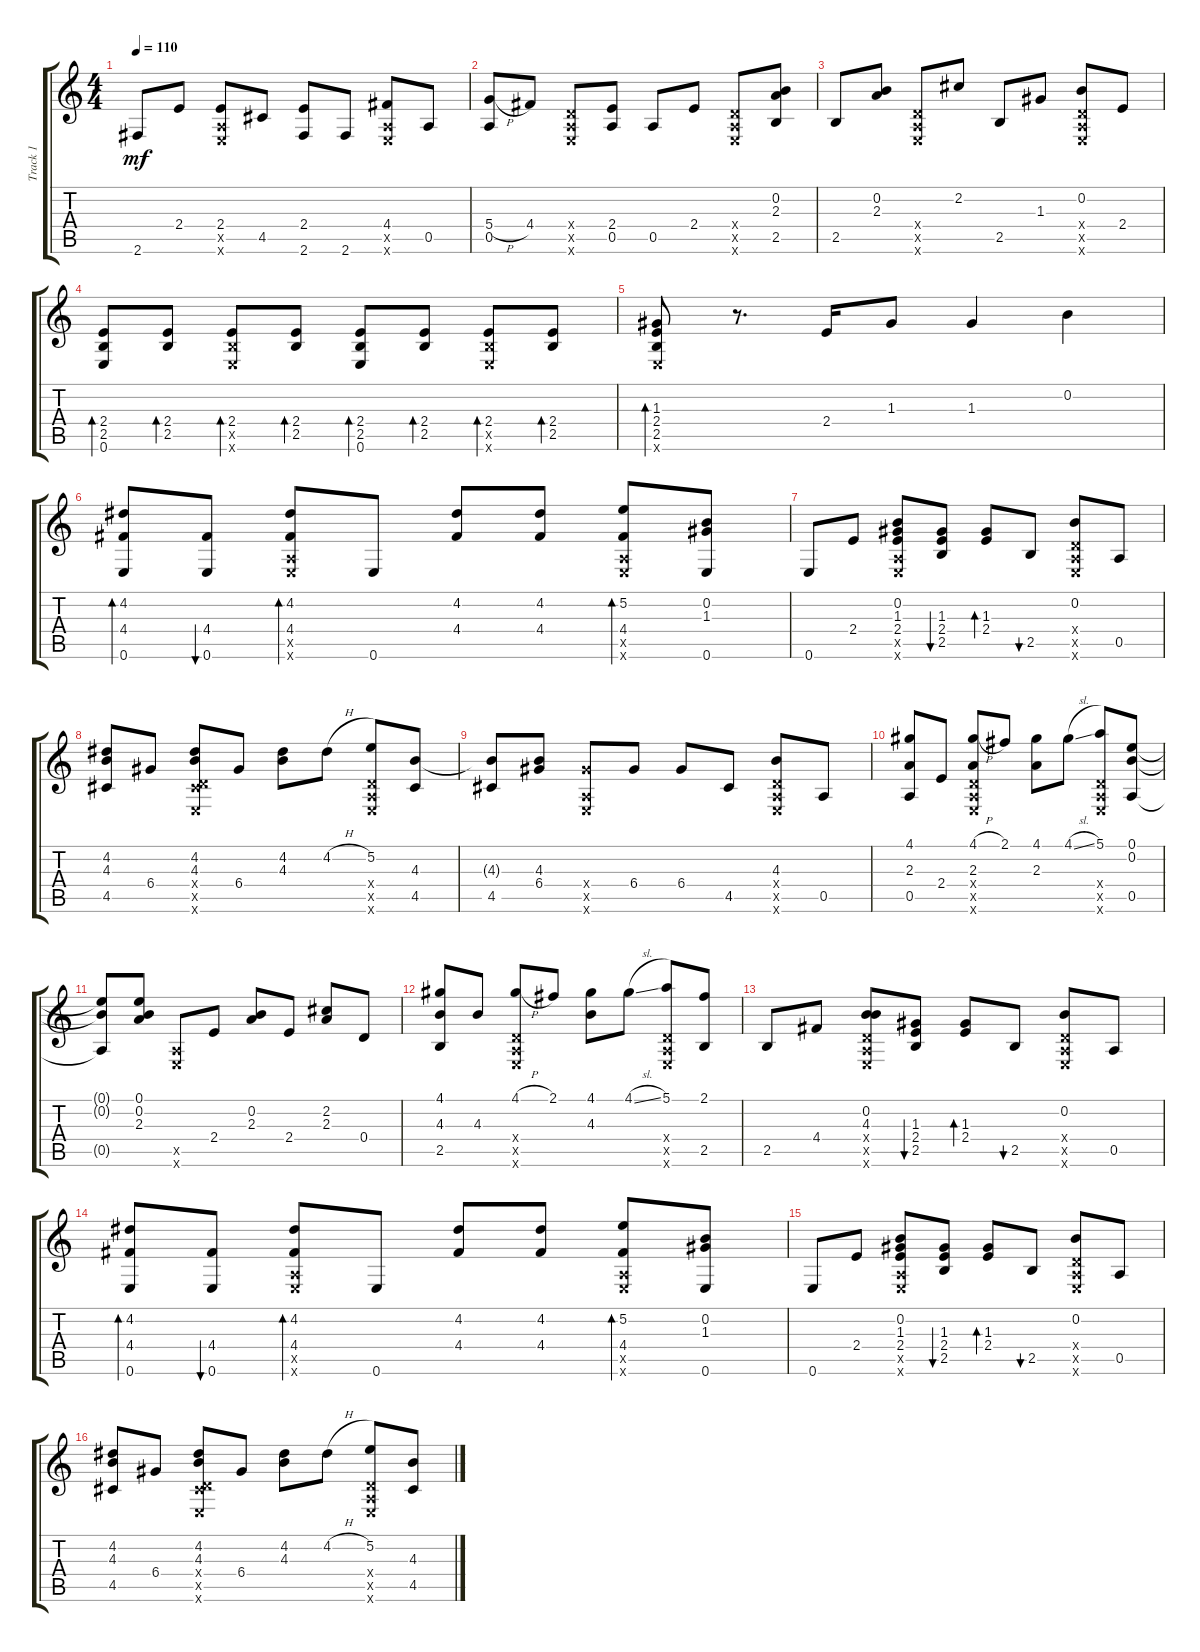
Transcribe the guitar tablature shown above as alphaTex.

\track ("Track 1" "Track 1") {instrument acousticguitarsteel}
\staff {score tabs}
\tuning (E4 B3 G3 D3 A2 E2) {hide}
\ts (4 4)
\tempo 110
\clef g2
\ks c
2.6.8{dy mf} 2.4.8 (2.4 0.5{x} 0.6{x}).8 4.5.8 (2.4 2.6).8 2.6.8 (4.4 0.5{x} 0.6{x}).8 0.5.8 |
(5.4{h} 0.5).8 4.4.8 (0.4{x} 0.5{x} 0.6{x}).8 (2.4 0.5).8 0.5.8 2.4.8 (0.4{x} 0.5{x} 0.6{x}).8 (0.2 2.3 2.5).8 |
2.5.8 (0.2 2.3).8 (0.4{x} 0.5{x} 0.6{x}).8 2.2.8 2.5.8 1.3.8 (0.2 0.4{x} 0.5{x} 0.6{x}).8 2.4.8 |
(2.4 2.5 0.6).8{bd 30} (2.4 2.5).8{bd 30} (2.4 2.5{x} 0.6{x}).8{bd 30} (2.4 2.5).8{bd 30} (2.4 2.5 0.6).8{bd 30} (2.4 2.5).8{bd 30} (2.4 2.5{x} 0.6{x}).8{bd 30} (2.4 2.5).8{bd 30} |
(1.3 2.4 2.5 0.6{x}).8{bd 30} r.8{d} 2.4.16 1.3.8 1.3.4 0.2.4 |
(4.2 4.4 0.6).8{bd 60} (4.4 0.6).8{bu 30} (4.2 4.4 0.5{x} 0.6{x}).8{bd 30} 0.6.8 (4.2 4.4).8 (4.2 4.4).8 (5.2 4.4 0.5{x} 0.6{x}).8{bd 30} (0.2 1.3 0.6).8 |
0.6.8 2.4.8 (0.2 1.3 2.4 0.5{x} 0.6{x}).8 (1.3 2.4 2.5).8{bu 30} (1.3 2.4).8{bd 30} 2.5.8{bu 30} (0.2 0.4{x} 0.5{x} 0.6{x}).8 0.5.8 |
(4.2 4.3 4.5).8 6.4.8 (4.2 4.3 0.4{x} 4.5{x} 0.6{x}).8 6.4.8 (4.2 4.3).8 4.2{h}.8 (5.2 0.4{x} 0.5{x} 0.6{x}).8 (4.3 4.5).8 |
(4.3{t} 4.5).8 (4.3 6.4).8 (6.4{x} 0.5{x} 0.6{x}).8 6.4.8 6.4.8 4.5.8 (4.3 0.4{x} 0.5{x} 0.6{x}).8 0.5.8 |
(4.1 2.3 0.5).8 2.4.8 (4.1{h} 2.3 0.4{x} 0.5{x} 0.6{x}).8 2.1.8 (4.1 2.3).8 4.1{sl}.8 (5.1 0.4{x} 0.5{x} 0.6{x}).8 (0.1 0.2 0.5).8 |
(0.1{t} 0.2{t} 0.5{t}).8 (0.1 0.2 2.3).8 (0.5{x} 0.6{x}).8 2.4.8 (0.2 2.3).8 2.4.8 (2.2 2.3).8 0.4.8 |
(4.1 4.3 2.5).8 4.3.8 (4.1{h} 0.4{x} 0.5{x} 0.6{x}).8 2.1.8 (4.1 4.3).8 4.1{sl}.8 (5.1 0.4{x} 0.5{x} 0.6{x}).8 (2.1 2.5).8 |
2.5.8 4.4.8 (0.2 4.3 0.4{x} 0.5{x} 0.6{x}).8 (1.3 2.4 2.5).8{bu 30} (1.3 2.4).8{bd 30} 2.5.8{bu 30} (0.2 0.4{x} 0.5{x} 0.6{x}).8 0.5.8 |
(4.2 4.4 0.6).8{bd 60} (4.4 0.6).8{bu 30} (4.2 4.4 0.5{x} 0.6{x}).8{bd 30} 0.6.8 (4.2 4.4).8 (4.2 4.4).8 (5.2 4.4 0.5{x} 0.6{x}).8{bd 30} (0.2 1.3 0.6).8 |
0.6.8 2.4.8 (0.2 1.3 2.4 0.5{x} 0.6{x}).8 (1.3 2.4 2.5).8{bu 30} (1.3 2.4).8{bd 30} 2.5.8{bu 30} (0.2 0.4{x} 0.5{x} 0.6{x}).8 0.5.8 |
(4.2 4.3 4.5).8 6.4.8 (4.2 4.3 0.4{x} 4.5{x} 0.6{x}).8 6.4.8 (4.2 4.3).8 4.2{h}.8 (5.2 0.4{x} 0.5{x} 0.6{x}).8 (4.3 4.5).8
